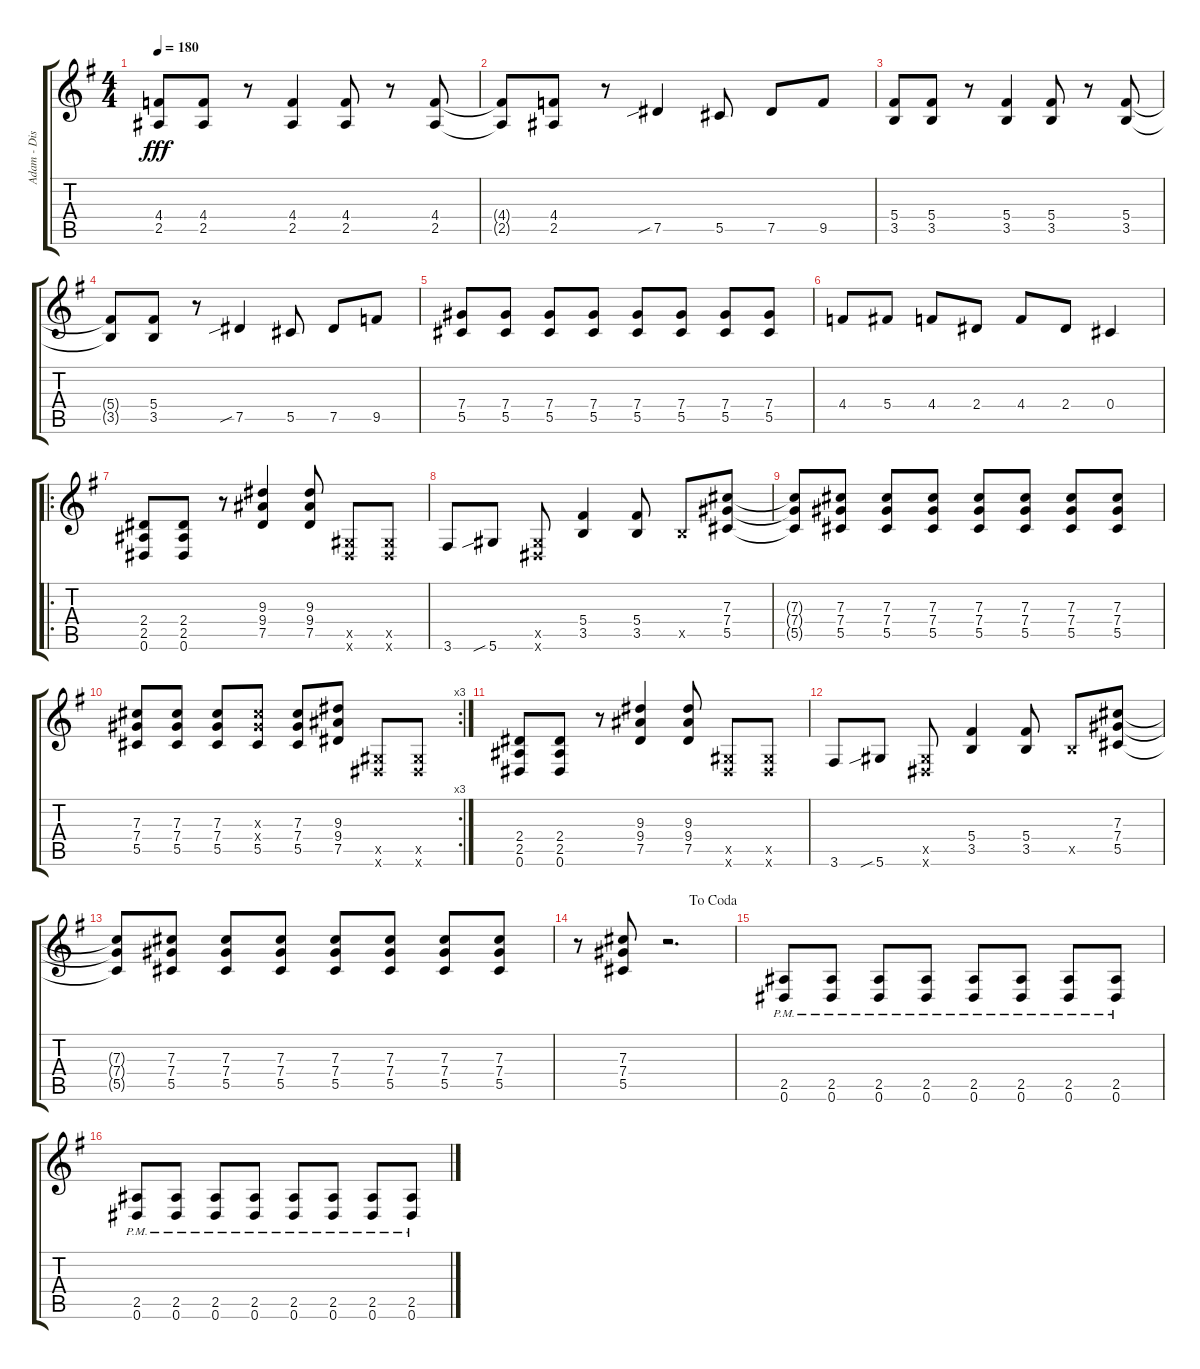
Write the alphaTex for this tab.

\track ("Adam - Distortion Guitar" "Adam - Dis") {instrument distortionguitar}
\staff {score tabs}
\tuning (Eb4 Bb3 Gb3 Db3 Ab2 Eb2) {hide}
\ts (4 4)
\tempo 180
\clef g2
\ks g
(4.4 2.5).8{dy fff} (4.4 2.5).8 r.8 (4.4 2.5).4 (4.4 2.5).8 r.8 (4.4 2.5).8 |
(4.4{t} 2.5{t}).8 (4.4 2.5).8 r.8 7.5{sib}.4 5.5.8 7.5.8 9.5.8 |
(5.4 3.5).8 (5.4 3.5).8 r.8 (5.4 3.5).4 (5.4 3.5).8 r.8 (5.4 3.5).8 |
(5.4{t} 3.5{t}).8 (5.4 3.5).8 r.8 7.5{sib}.4 5.5.8 7.5.8 9.5.8 |
(7.4 5.5).8 (7.4 5.5).8 (7.4 5.5).8 (7.4 5.5).8 (7.4 5.5).8 (7.4 5.5).8 (7.4 5.5).8 (7.4 5.5).8 |
4.4.8 5.4.8 4.4.8 2.4.8 4.4.8 2.4.8 0.4.4 |
\ro
(2.4 2.5 0.6).8 (2.4 2.5 0.6).8 r.8 (9.3 9.4 7.5).4 (9.3 9.4 7.5).8 (0.5{x} 0.6{x}).8 (0.5{x} 0.6{x}).8 |
3.6.8 5.6{sib}.8 (0.5{x} 0.6{x}).8 (5.4 3.5).4 (5.4 3.5).8 3.5{x}.8 (7.3 7.4 5.5).8 |
(7.3{t} 7.4{t} 5.5{t}).8 (7.3 7.4 5.5).8 (7.3 7.4 5.5).8 (7.3 7.4 5.5).8 (7.3 7.4 5.5).8 (7.3 7.4 5.5).8 (7.3 7.4 5.5).8 (7.3 7.4 5.5).8 |
\rc 3
(7.3 7.4 5.5).8 (7.3 7.4 5.5).8 (7.3 7.4 5.5).8 (7.3{x} 7.4{x} 5.5).8 (7.3 7.4 5.5).8 (9.3 9.4 7.5).8 (0.5{x} 0.6{x}).8 (0.5{x} 0.6{x}).8 |
(2.4 2.5 0.6).8 (2.4 2.5 0.6).8 r.8 (9.3 9.4 7.5).4 (9.3 9.4 7.5).8 (0.5{x} 0.6{x}).8 (0.5{x} 0.6{x}).8 |
3.6.8 5.6{sib}.8 (0.5{x} 0.6{x}).8 (5.4 3.5).4 (5.4 3.5).8 3.5{x}.8 (7.3 7.4 5.5).8 |
(7.3{t} 7.4{t} 5.5{t}).8 (7.3 7.4 5.5).8 (7.3 7.4 5.5).8 (7.3 7.4 5.5).8 (7.3 7.4 5.5).8 (7.3 7.4 5.5).8 (7.3 7.4 5.5).8 (7.3 7.4 5.5).8 |
\jump dacoda
r.8 (7.3 7.4 5.5).8 r.2{d} |
(2.5{pm} 0.6{pm}).8 (2.5{pm} 0.6{pm}).8 (2.5{pm} 0.6{pm}).8 (2.5{pm} 0.6{pm}).8 (2.5{pm} 0.6{pm}).8 (2.5{pm} 0.6{pm}).8 (2.5{pm} 0.6{pm}).8 (2.5{pm} 0.6{pm}).8 |
(2.5{pm} 0.6{pm}).8 (2.5{pm} 0.6{pm}).8 (2.5{pm} 0.6{pm}).8 (2.5{pm} 0.6{pm}).8 (2.5{pm} 0.6{pm}).8 (2.5{pm} 0.6{pm}).8 (2.5{pm} 0.6{pm}).8 (2.5{pm} 0.6{pm}).8
